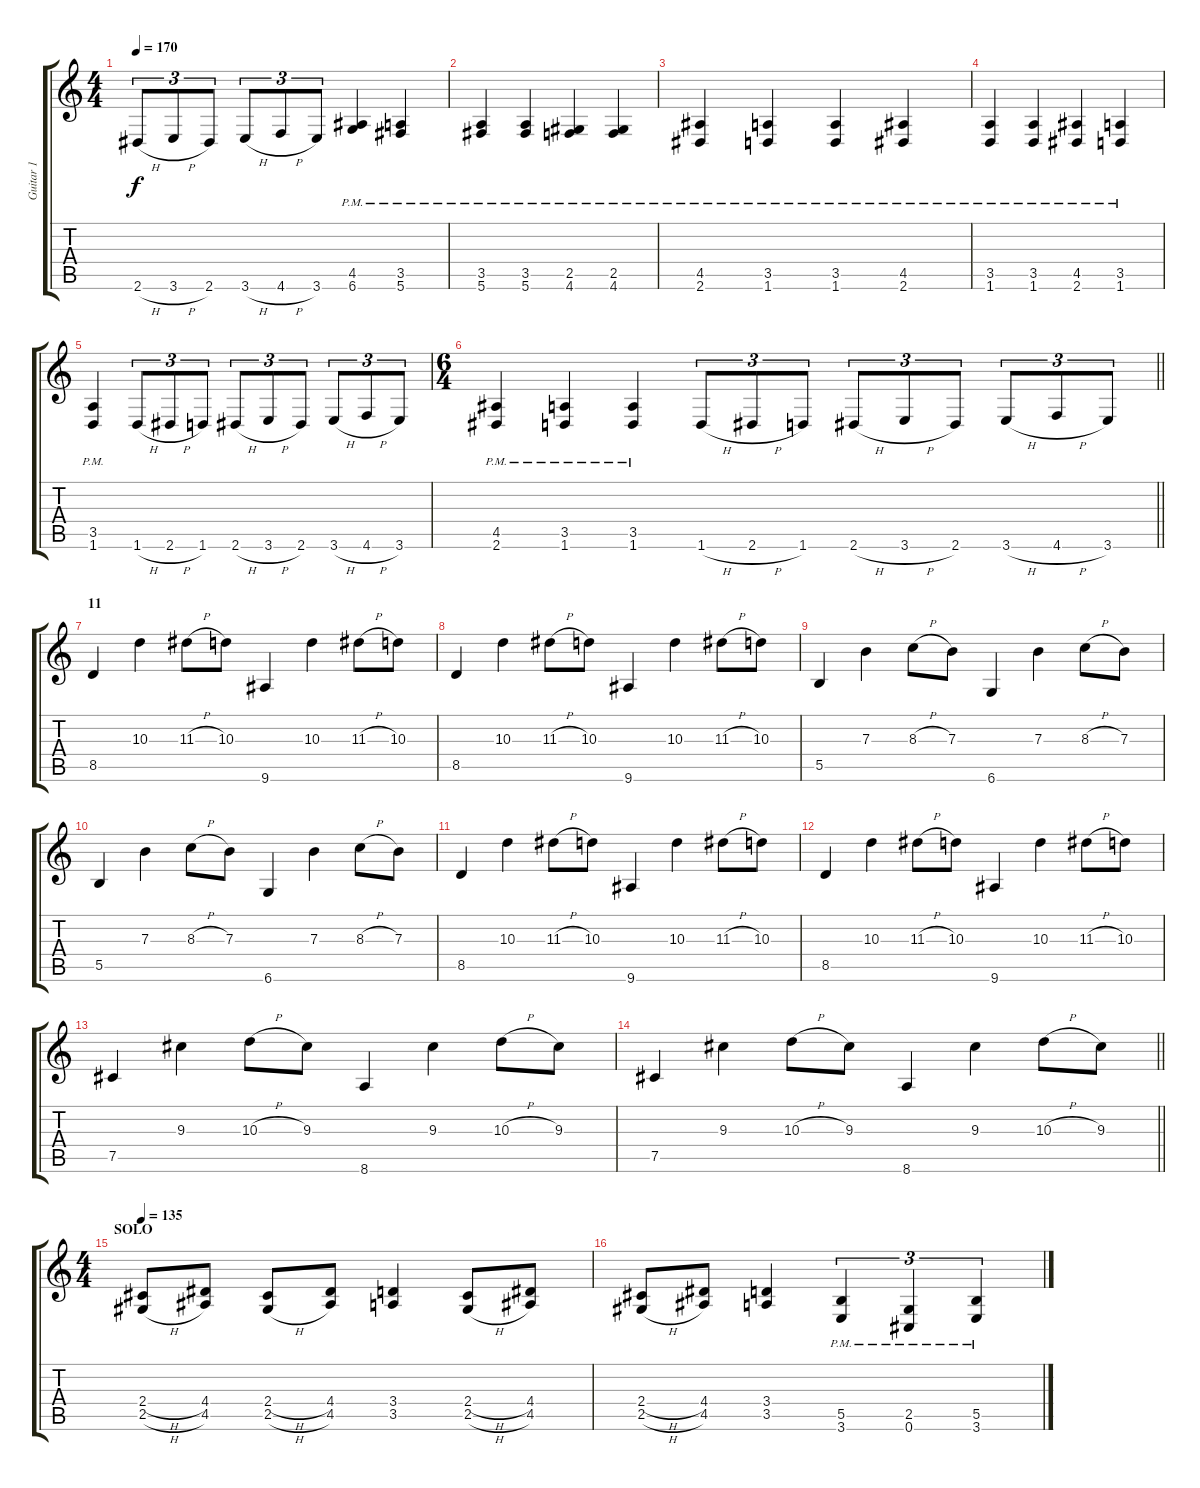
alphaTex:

\track ("Guitar 1" "Guitar 1") {instrument distortionguitar}
\staff {score tabs}
\tuning (Db4 Ab3 E3 B2 Gb2 Db2) {hide}
\ts (4 4)
\tempo 170
\clef g2
\ks c
2.6{h}.8{tu (3 2) dy f} 3.6{h}.8{tu (3 2)} 2.6.8{tu (3 2)} 3.6{h}.8{tu (3 2)} 4.6{h}.8{tu (3 2)} 3.6.8{tu (3 2)} (4.5{pm} 6.6{pm}).4 (3.5{pm} 5.6{pm}).4 |
(3.5{pm} 5.6{pm}).4 (3.5{pm} 5.6{pm}).4 (2.5{pm} 4.6{pm}).4 (2.5{pm} 4.6{pm}).4 |
(4.5{pm} 2.6{pm}).4 (3.5{pm} 1.6{pm}).4 (3.5{pm} 1.6{pm}).4 (4.5{pm} 2.6{pm}).4 |
(3.5{pm} 1.6{pm}).4 (3.5{pm} 1.6{pm}).4 (4.5{pm} 2.6{pm}).4 (3.5{pm} 1.6{pm}).4 |
(3.5{pm} 1.6{pm}).4 1.6{h}.8{tu (3 2)} 2.6{h}.8{tu (3 2)} 1.6.8{tu (3 2)} 2.6{h}.8{tu (3 2)} 3.6{h}.8{tu (3 2)} 2.6.8{tu (3 2)} 3.6{h}.8{tu (3 2)} 4.6{h}.8{tu (3 2)} 3.6.8{tu (3 2)} |
\ts (6 4)
\barLineRight lightlight
(4.5{pm} 2.6{pm}).4 (3.5{pm} 1.6{pm}).4 (3.5{pm} 1.6{pm}).4 1.6{h}.8{tu (3 2)} 2.6{h}.8{tu (3 2)} 1.6.8{tu (3 2)} 2.6{h}.8{tu (3 2)} 3.6{h}.8{tu (3 2)} 2.6.8{tu (3 2)} 3.6{h}.8{tu (3 2)} 4.6{h}.8{tu (3 2)} 3.6.8{tu (3 2)} |
\section ("" "11")
8.5.4 10.3.4 11.3{h}.8 10.3.8 9.6.4 10.3.4 11.3{h}.8 10.3.8 |
8.5.4 10.3.4 11.3{h}.8 10.3.8 9.6.4 10.3.4 11.3{h}.8 10.3.8 |
5.5.4 7.3.4 8.3{h}.8 7.3.8 6.6.4 7.3.4 8.3{h}.8 7.3.8 |
5.5.4 7.3.4 8.3{h}.8 7.3.8 6.6.4 7.3.4 8.3{h}.8 7.3.8 |
8.5.4 10.3.4 11.3{h}.8 10.3.8 9.6.4 10.3.4 11.3{h}.8 10.3.8 |
8.5.4 10.3.4 11.3{h}.8 10.3.8 9.6.4 10.3.4 11.3{h}.8 10.3.8 |
7.5.4 9.3.4 10.3{h}.8 9.3.8 8.6.4 9.3.4 10.3{h}.8 9.3.8 |
\barLineRight lightlight
7.5.4 9.3.4 10.3{h}.8 9.3.8 8.6.4 9.3.4 10.3{h}.8 9.3.8 |
\ts (4 4)
\section ("" "SOLO")
\tempo 135
(2.4{h} 2.5{h}).8 (4.4 4.5).8 (2.4{h} 2.5{h}).8 (4.4 4.5).8 (3.4 3.5).4 (2.4{h} 2.5{h}).8 (4.4 4.5).8 |
(2.4{h} 2.5{h}).8 (4.4 4.5).8 (3.4 3.5).4 (5.5{pm} 3.6{pm}).4{tu (3 2)} (2.5{pm} 0.6{pm}).4{tu (3 2)} (5.5{pm} 3.6{pm}).4{tu (3 2)}
